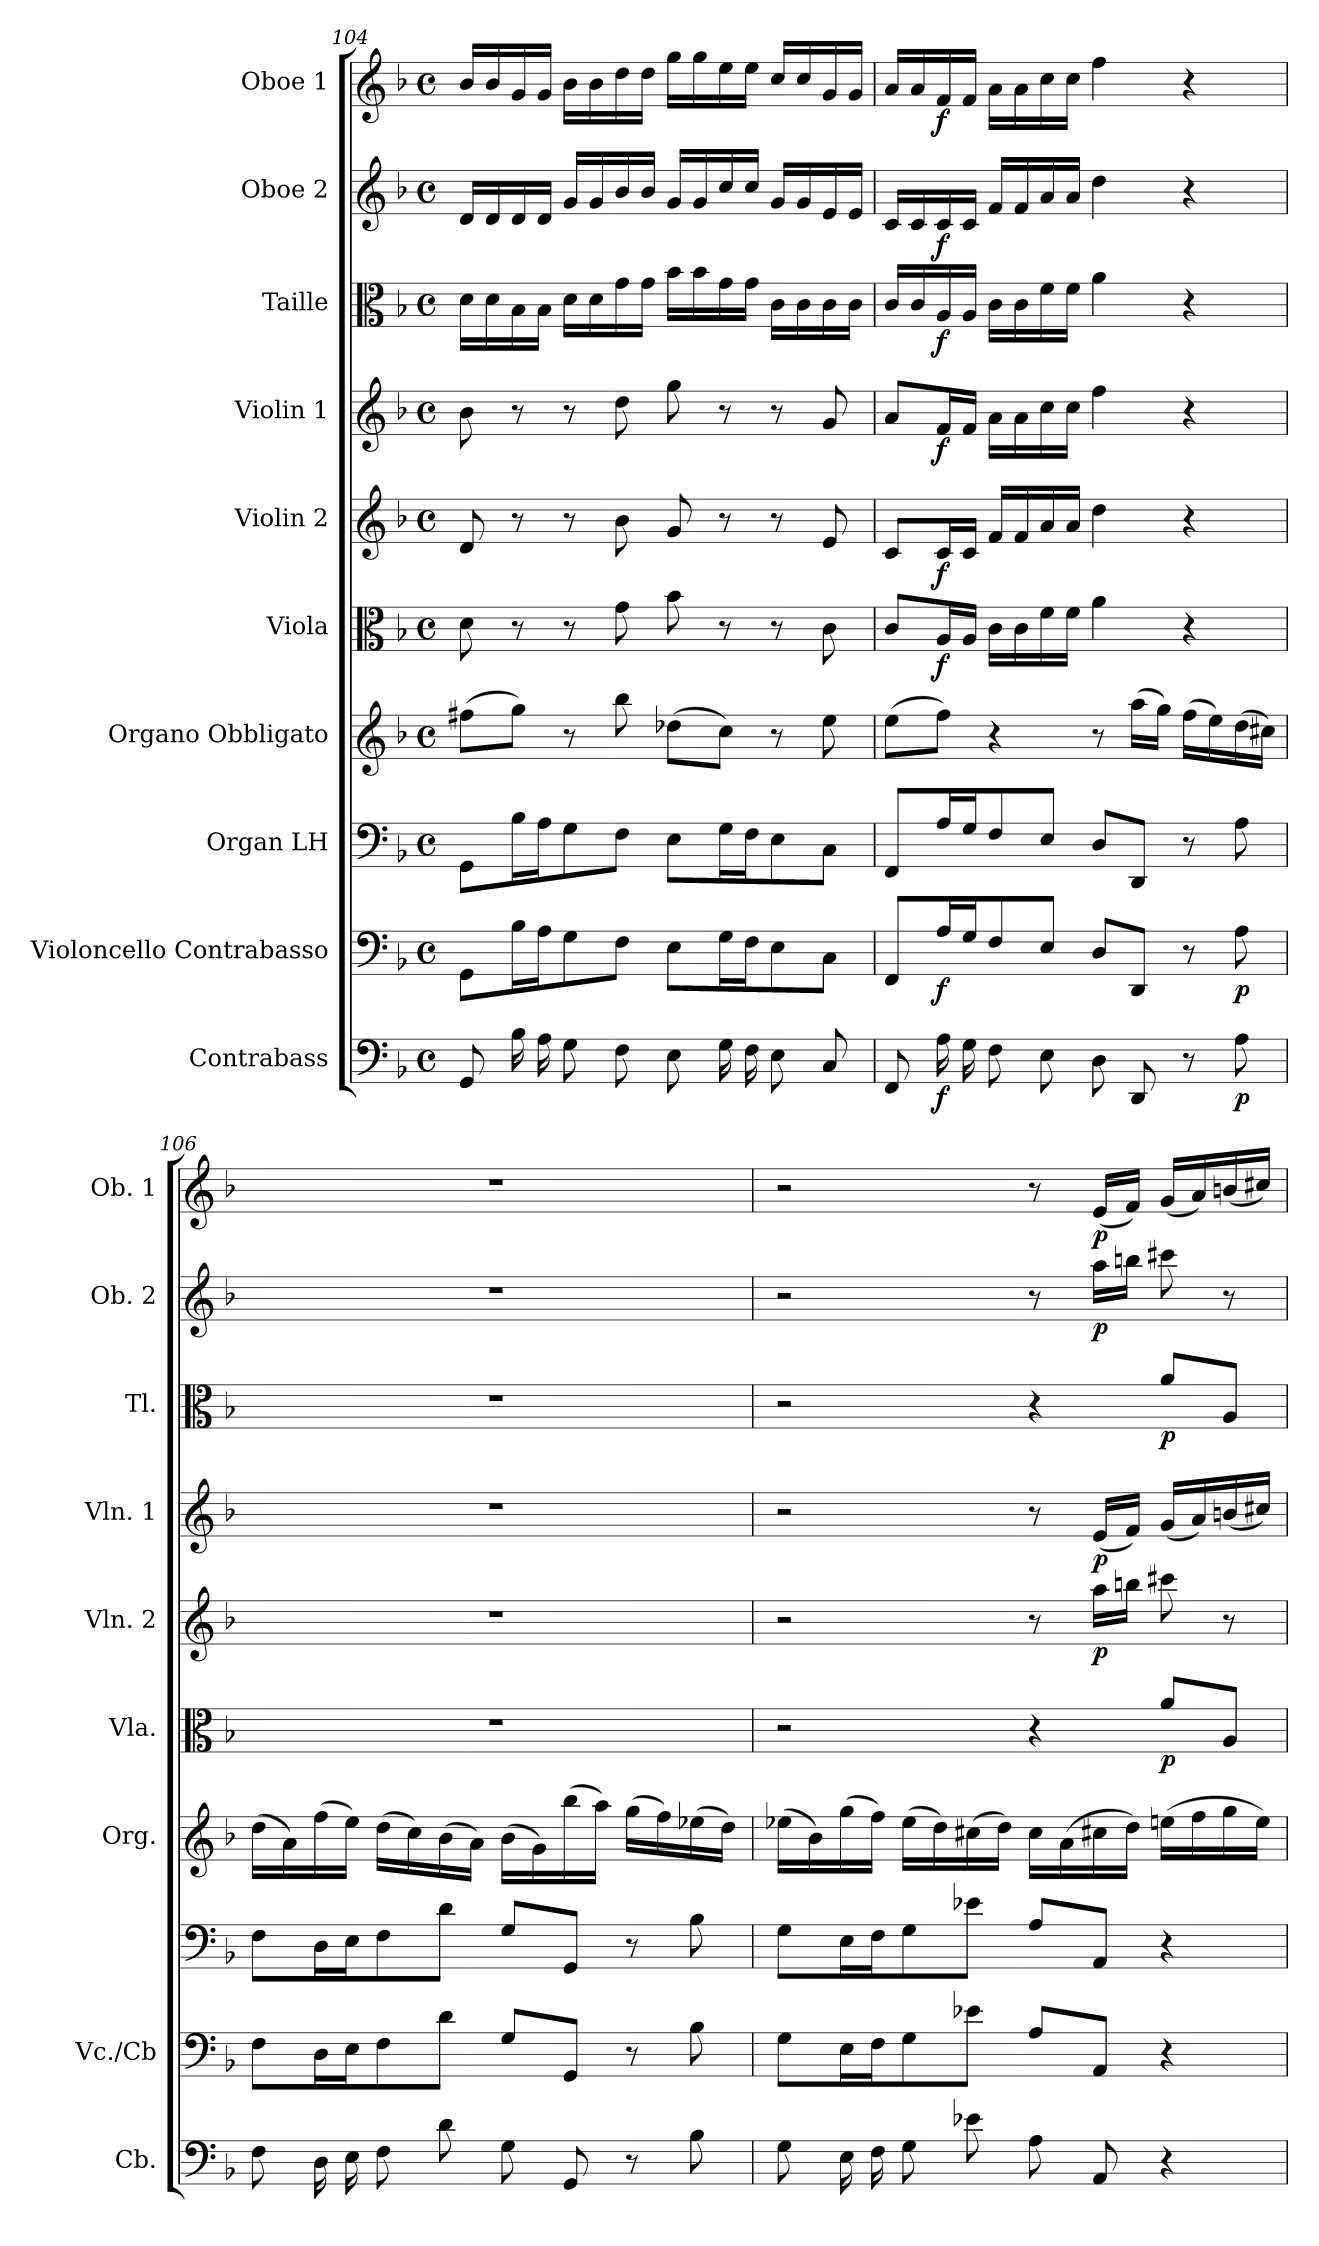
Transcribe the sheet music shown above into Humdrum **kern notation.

**kern	**dynam	**kern	**dynam	**kern	**kern	**kern	**dynam	**kern	**dynam	**kern	**dynam	**kern	**dynam	**kern	**dynam	**kern	**dynam
*part10	*part10	*part9	*part9	*part8	*part7	*part6	*part6	*part5	*part5	*part4	*part4	*part3	*part3	*part2	*part2	*part1	*part1
*staff10	*staff10	*staff9	*staff9	*staff8	*staff7	*staff6	*staff6	*staff5	*staff5	*staff4	*staff4	*staff3	*staff3	*staff2	*staff2	*staff1	*staff1
*I"Contrabass	*	*I"Violoncello Contrabasso	*	*I"Organ LH	*I"Organo Obbligato	*I"Viola	*	*I"Violin 2	*	*I"Violin 1	*	*I"Taille	*	*I"Oboe 2	*	*I"Oboe 1	*
*I'Cb.	*	*I'Vc./Cb	*	*	*I'Org.	*I'Vla.	*	*I'Vln. 2	*	*I'Vln. 1	*	*I'Tl.	*	*I'Ob. 2	*	*I'Ob. 1	*
*clefF4	*	*clefF4	*	*clefF4	*clefG2	*clefC3	*	*clefG2	*	*clefG2	*	*clefC3	*	*clefG2	*	*clefG2	*
*ITrd7c12	*	*	*	*	*	*	*	*	*	*	*	*	*	*	*	*	*
*k[b-]	*	*k[b-]	*	*k[b-]	*k[b-]	*k[b-]	*	*k[b-]	*	*k[b-]	*	*k[b-]	*	*k[b-]	*	*k[b-]	*
*M4/4	*	*M4/4	*	*M4/4	*M4/4	*M4/4	*	*M4/4	*	*M4/4	*	*M4/4	*	*M4/4	*	*M4/4	*
*met(c)	*	*met(c)	*	*met(c)	*met(c)	*met(c)	*	*met(c)	*	*met(c)	*	*met(c)	*	*met(c)	*	*met(c)	*
=104	=104	=104	=104	=104	=104	=104	=104	=104	=104	=104	=104	=104	=104	=104	=104	=104	=104
8GGG/	.	8GG\L	.	8GG\L	(>8ff#X\L	8d\	.	8d/	.	8b-\	.	16d\LL	.	16d/LL	.	16b-/LL	.
.	.	.	.	.	.	.	.	.	.	.	.	16d\	.	16d/	.	16b-/	.
16BB-\	.	16B-\L	.	16B-\L	8gg\J)	8r	.	8r	.	8r	.	16B-\	.	16d/	.	16g/	.
16AA\	.	16A\J	.	16A\J	.	.	.	.	.	.	.	16B-\JJ	.	16d/JJ	.	16g/JJ	.
8GG\	.	8G\	.	8G\	8r	8r	.	8r	.	8r	.	16d\LL	.	16g/LL	.	16b-\LL	.
.	.	.	.	.	.	.	.	.	.	.	.	16d\	.	16g/	.	16b-\	.
8FF\	.	8F\J	.	8F\J	8bb-\	8g\	.	8b-\	.	8dd\	.	16g\	.	16b-/	.	16dd\	.
.	.	.	.	.	.	.	.	.	.	.	.	16g\JJ	.	16b-/JJ	.	16dd\JJ	.
8EE\	.	8E\L	.	8E\L	(>8dd-X\L	8b-\	.	8g/	.	8gg\	.	16b-\LL	.	16g/LL	.	16gg\LL	.
.	.	.	.	.	.	.	.	.	.	.	.	16b-\	.	16g/	.	16gg\	.
16GG\	.	16G\L	.	16G\L	8cc\J)	8r	.	8r	.	8r	.	16g\	.	16cc/	.	16ee\	.
16FF\	.	16F\J	.	16F\J	.	.	.	.	.	.	.	16g\JJ	.	16cc/JJ	.	16ee\JJ	.
8EE\	.	8E\	.	8E\	8r	8r	.	8r	.	8r	.	16c\LL	.	16g/LL	.	16cc/LL	.
.	.	.	.	.	.	.	.	.	.	.	.	16c\	.	16g/	.	16cc/	.
8CC/	.	8C\J	.	8C\J	8ee\	8c\	.	8e/	.	8g/	.	16c\	.	16e/	.	16g/	.
.	.	.	.	.	.	.	.	.	.	.	.	16c\JJ	.	16e/JJ	.	16g/JJ	.
!!LO:PB:g=z
=105	=105	=105	=105	=105	=105	=105	=105	=105	=105	=105	=105	=105	=105	=105	=105	=105	=105
8FFF/	.	8FF/L	.	8FF/L	(>8ee\L	8c/L	.	8c/L	.	8a/L	.	16c/LL	.	16c/LL	.	16a/LL	.
.	.	.	.	.	.	.	.	.	.	.	.	16c/	.	16c/	.	16a/	.
!	!LO:DY:b	!	!LO:DY:b	!	!	!	!LO:DY:b	!	!LO:DY:b	!	!LO:DY:b	!	!LO:DY:b	!	!LO:DY:b	!	!LO:DY:b
16AA\	f	16A/L	f	16A/L	8ff\J)	16A/L	f	16c/L	f	16f/L	f	16A/	f	16c/	f	16f/	f
16GG\	.	16G/J	.	16G/J	.	16A/JJ	.	16c/JJ	.	16f/JJ	.	16A/JJ	.	16c/JJ	.	16f/JJ	.
8FF\	.	8F/	.	8F/	4r	16c\LL	.	16f/LL	.	16a\LL	.	16c\LL	.	16f/LL	.	16a\LL	.
.	.	.	.	.	.	16c\	.	16f/	.	16a\	.	16c\	.	16f/	.	16a\	.
8EE\	.	8E/J	.	8E/J	.	16f\	.	16a/	.	16cc\	.	16f\	.	16a/	.	16cc\	.
.	.	.	.	.	.	16f\JJ	.	16a/JJ	.	16cc\JJ	.	16f\JJ	.	16a/JJ	.	16cc\JJ	.
8DD\	.	8D/L	.	8D/L	8r	4a\	.	4dd\	.	4ff\	.	4a\	.	4dd\	.	4ff\	.
8DDD/	.	8DD/J	.	8DD/J	(>16aa\LL	.	.	.	.	.	.	.	.	.	.	.	.
.	.	.	.	.	16gg\JJ)	.	.	.	.	.	.	.	.	.	.	.	.
8r	.	8r	.	8r	(>16ff\LL	4r	.	4r	.	4r	.	4r	.	4r	.	4r	.
.	.	.	.	.	16ee\)	.	.	.	.	.	.	.	.	.	.	.	.
!	!LO:DY:b	!	!LO:DY:b	!	!	!	!	!	!	!	!	!	!	!	!	!	!
8AA\	p	8A\	p	8A\	(>16dd\	.	.	.	.	.	.	.	.	.	.	.	.
.	.	.	.	.	16cc#X\JJ)	.	.	.	.	.	.	.	.	.	.	.	.
=106	=106	=106	=106	=106	=106	=106	=106	=106	=106	=106	=106	=106	=106	=106	=106	=106	=106
8FF\	.	8F\L	.	8F\L	(>16dd\LL	1r	.	1r	.	1r	.	1r	.	1r	.	1r	.
.	.	.	.	.	16a\)	.	.	.	.	.	.	.	.	.	.	.	.
16DD\	.	16D\L	.	16D\L	(>16ff\	.	.	.	.	.	.	.	.	.	.	.	.
16EE\	.	16E\J	.	16E\J	16ee\JJ)	.	.	.	.	.	.	.	.	.	.	.	.
8FF\	.	8F\	.	8F\	(>16dd\LL	.	.	.	.	.	.	.	.	.	.	.	.
.	.	.	.	.	16cc\)	.	.	.	.	.	.	.	.	.	.	.	.
8D\	.	8d\J	.	8d\J	(>16b-\	.	.	.	.	.	.	.	.	.	.	.	.
.	.	.	.	.	16a\JJ)	.	.	.	.	.	.	.	.	.	.	.	.
8GG\	.	8G\L	.	8G\L	(>16b-\LL	.	.	.	.	.	.	.	.	.	.	.	.
.	.	.	.	.	16g\)	.	.	.	.	.	.	.	.	.	.	.	.
8GGG/	.	8GG/J	.	8GG/J	(>16bb-\	.	.	.	.	.	.	.	.	.	.	.	.
.	.	.	.	.	16aa\JJ)	.	.	.	.	.	.	.	.	.	.	.	.
8r	.	8r	.	8r	(>16gg\LL	.	.	.	.	.	.	.	.	.	.	.	.
.	.	.	.	.	16ff\)	.	.	.	.	.	.	.	.	.	.	.	.
8BB-\	.	8B-\	.	8B-\	(>16ee-X\	.	.	.	.	.	.	.	.	.	.	.	.
.	.	.	.	.	16dd\JJ)	.	.	.	.	.	.	.	.	.	.	.	.
!!LO:PB:g=z
=107	=107	=107	=107	=107	=107	=107	=107	=107	=107	=107	=107	=107	=107	=107	=107	=107	=107
8GG\	.	8G\L	.	8G\L	(>16ee-X\LL	2r	.	2r	.	2r	.	2r	.	2r	.	2r	.
.	.	.	.	.	16b-\)	.	.	.	.	.	.	.	.	.	.	.	.
16EE\	.	16E\L	.	16E\L	(>16gg\	.	.	.	.	.	.	.	.	.	.	.	.
16FF\	.	16F\J	.	16F\J	16ff\JJ)	.	.	.	.	.	.	.	.	.	.	.	.
8GG\	.	8G\	.	8G\	(>16ee-\LL	.	.	.	.	.	.	.	.	.	.	.	.
.	.	.	.	.	16dd\)	.	.	.	.	.	.	.	.	.	.	.	.
8E-X\	.	8e-X\J	.	8e-X\J	(>16cc#X\	.	.	.	.	.	.	.	.	.	.	.	.
.	.	.	.	.	16dd\JJ)	.	.	.	.	.	.	.	.	.	.	.	.
8AA\	.	8A\L	.	8A\L	16cc#\LL	4r	.	8r	.	8r	.	4r	.	8r	.	8r	.
.	.	.	.	.	(>16a\	.	.	.	.	.	.	.	.	.	.	.	.
!	!	!	!	!	!	!	!	!	!LO:DY:b	!	!LO:DY:b	!	!	!	!LO:DY:b	!	!LO:DY:b
8AAA/	.	8AA/J	.	8AA/J	16cc#X\	.	.	16aa\LL	p	(<16e/LL	p	.	.	16aa\LL	p	(<16e/LL	p
.	.	.	.	.	16dd\JJ)	.	.	16bbn\JJ	.	16f/JJ)	.	.	.	16bbn\JJ	.	16f/JJ)	.
!	!	!	!	!	!	!	!LO:DY:b	!	!	!	!	!	!LO:DY:b	!	!	!	!
4r	.	4r	.	4r	(>16een\LL	8a\L	p	8ccc#X\	.	(<16g/LL	.	8a\L	p	8ccc#X\	.	(<16g/LL	.
.	.	.	.	.	16ff\	.	.	.	.	16a/)	.	.	.	.	.	16a/)	.
.	.	.	.	.	16gg\	8A/J	.	8r	.	(<16bn/	.	8A/J	.	8r	.	(<16bn/	.
.	.	.	.	.	16ee\JJ)	.	.	.	.	16cc#X/JJ)	.	.	.	.	.	16cc#X/JJ)	.
=	=	=	=	=	=	=	=	=	=	=	=	=	=	=	=	=	=
*-	*-	*-	*-	*-	*-	*-	*-	*-	*-	*-	*-	*-	*-	*-	*-	*-	*-
